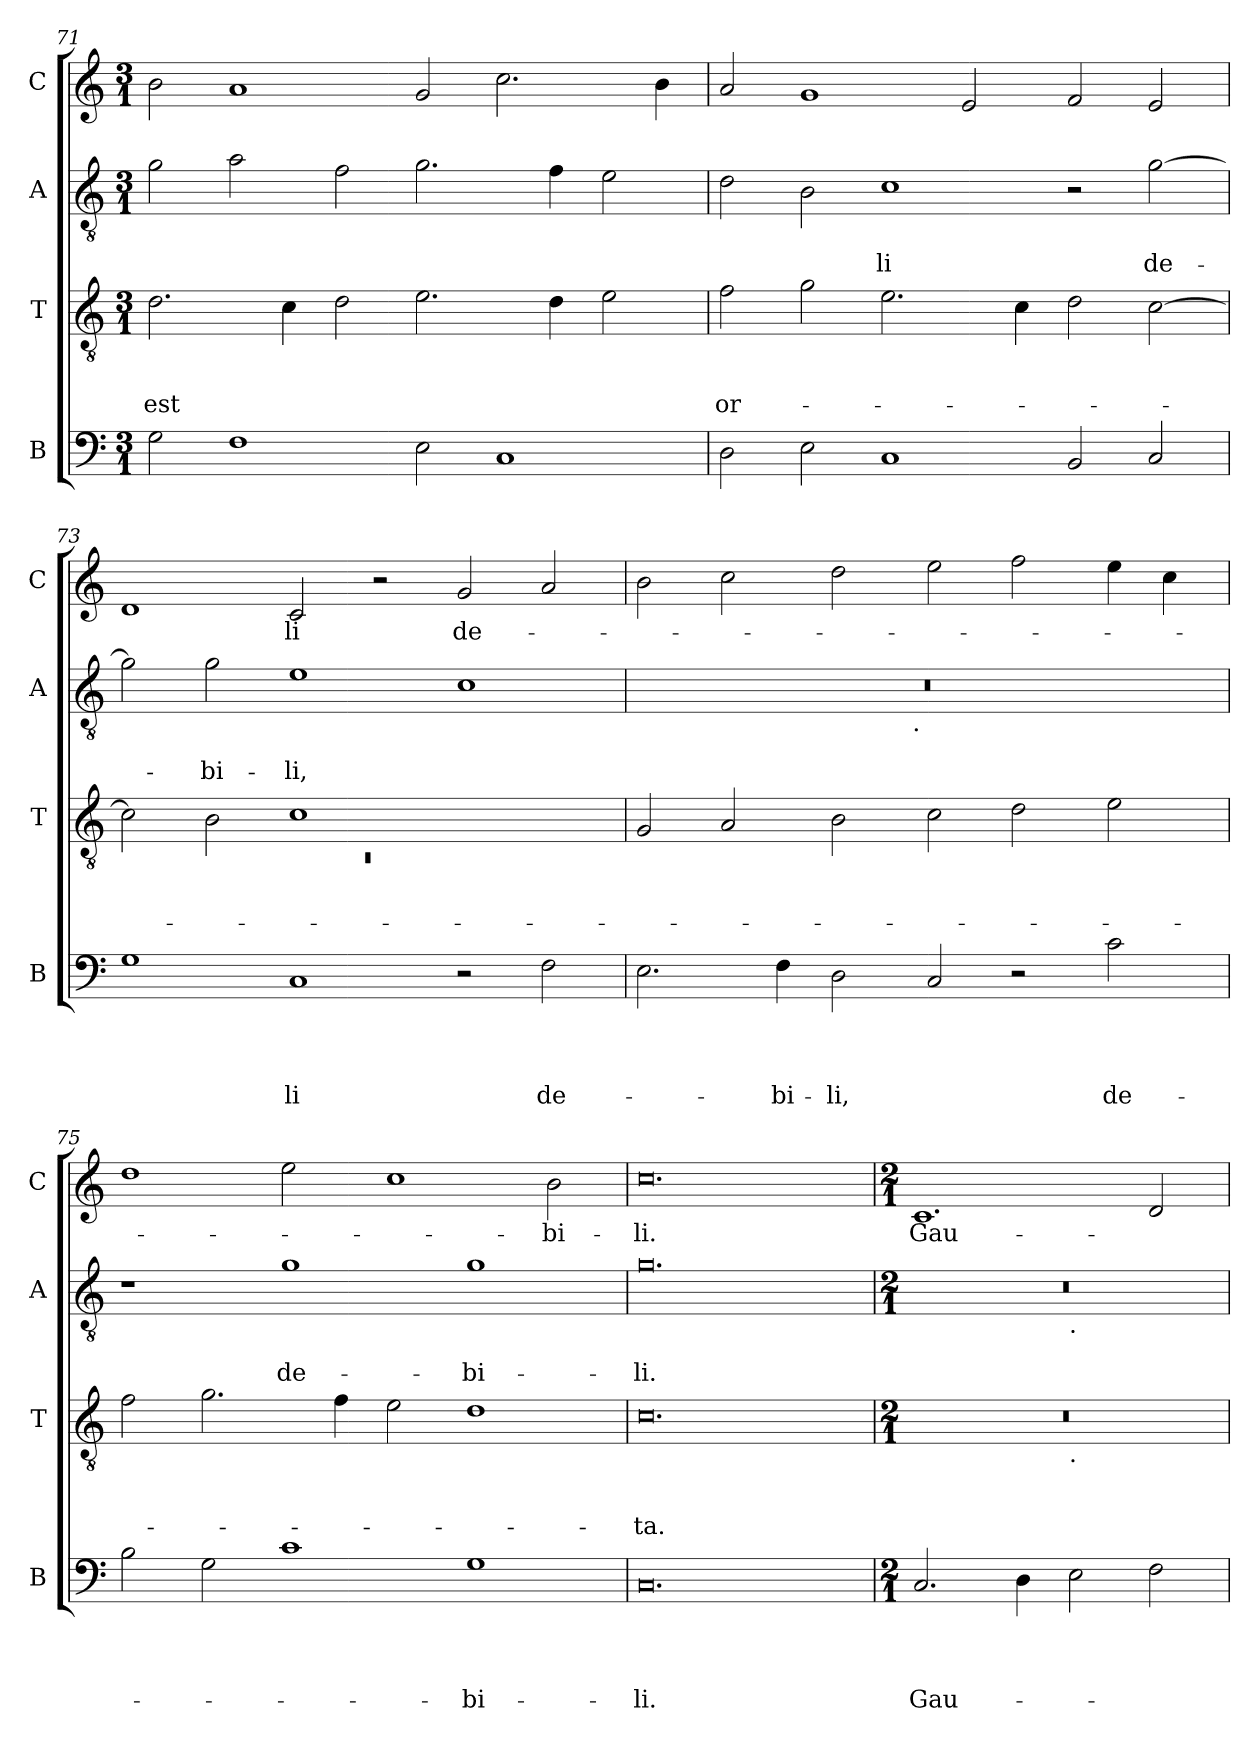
**kern	**text	**text	**text	**text	**kern	**text	**text	**text	**kern	**text	**text	**kern	**text
*part4	*part4	*part4	*part4	*part4	*part3	*part3	*part3	*part3	*part2	*part2	*part2	*part1	*part1
*staff4	*staff4	*staff4	*staff4	*staff4	*staff3	*staff3	*staff3	*staff3	*staff2	*staff2	*staff2	*staff1	*staff1
*I"B	*	*	*	*	*I"T	*	*	*	*I"A	*	*	*I"C	*
*I'B	*	*	*	*	*I'T	*	*	*	*I'A	*	*	*I'C	*
*clefF4	*	*	*	*	*clefGv2	*	*	*	*clefGv2	*	*	*clefG2	*
*k[]	*	*	*	*	*k[]	*	*	*	*k[]	*	*	*k[]	*
*C:	*	*	*	*	*C:	*	*	*	*C:	*	*	*C:	*
*M3/1	*	*	*	*	*M3/1	*	*	*	*M3/1	*	*	*M3/1	*
=71	=71	=71	=71	=71	=71	=71	=71	=71	=71	=71	=71	=71	=71
!	!	!	!	!	!	!	!	!LO:LY:b	!	!	!	!	!
2G\	.	.	.	.	2.d\	.	.	est	2g\	.	.	2b\	.
1F	.	.	.	.	.	.	.	.	2a\	.	.	1a	.
.	.	.	.	.	4c\	.	.	.	.	.	.	.	.
.	.	.	.	.	2d\	.	.	.	2f\	.	.	.	.
2E\	.	.	.	.	2.e\	.	.	.	2.g\	.	.	2g/	.
1C	.	.	.	.	.	.	.	.	.	.	.	2.cc\	.
.	.	.	.	.	4d\	.	.	.	4f\	.	.	.	.
.	.	.	.	.	2e\	.	.	.	2e\	.	.	.	.
.	.	.	.	.	.	.	.	.	.	.	.	4b\	.
!!LO:LB:g=z
=72	=72	=72	=72	=72	=72	=72	=72	=72	=72	=72	=72	=72	=72
!	!	!	!	!	!	!	!	!LO:LY:b	!	!	!	!	!
2D\	.	.	.	.	2f\	.	.	or-	2d\	.	.	2a/	.
2E\	.	.	.	.	2g\	.	.	.	2B\	.	.	1g	.
!	!	!	!	!	!	!	!	!	!	!	!LO:LY:b:rj	!	!
1C	.	.	.	.	2.e\	.	.	.	1c	.	-li	.	.
.	.	.	.	.	.	.	.	.	.	.	.	2e/	.
.	.	.	.	.	4c\	.	.	.	.	.	.	.	.
2BB/	.	.	.	.	2d\	.	.	.	2r	.	.	2f/	.
!	!	!	!	!	!	!	!	!	!	!	!LO:LY:b	!	!
2C/	.	.	.	.	[>2c\	.	.	.	[>2g\	.	de-	2e/	.
=73	=73	=73	=73	=73	=73	=73	=73	=73	=73	=73	=73	=73	=73
*	*	*	*	*	*^	*	*	*	*	*	*	*	*
!	!	!	!	!	!	!LO:N:vis=1	!	!	!	!	!	!	!	!
1G	.	.	.	.	2c\]	0.rC	.	.	.	2g\]	.	.	1d	.
!	!	!	!	!	!	!	!	!	!	!	!	!LO:LY:b	!	!
.	.	.	.	.	2B\	.	.	.	.	2g\	.	-bi-	.	.
!	!	!	!	!LO:LY:b	!	!	!	!	!	!	!	!LO:LY:b	!	!LO:LY:b
1C	.	.	.	-li	1c	.	.	.	.	1e	.	-li,	2c/	-li
.	.	.	.	.	.	.	.	.	.	.	.	.	2r	.
!	!	!	!	!	!	!	!	!	!	!	!	!	!	!LO:LY:b
2r	.	.	.	.	1ryy	.	.	.	.	1c	.	.	2g/	de-
!	!	!	!	!LO:LY:b	!	!	!	!	!	!	!	!	!	!
2F\	.	.	.	de-	.	.	.	.	.	.	.	.	2a/	.
*	*	*	*	*	*v	*v	*	*	*	*	*	*	*	*
=74	=74	=74	=74	=74	=74	=74	=74	=74	=74	=74	=74	=74	=74
*	*	*	*	*	*	*	*	*	*^	*	*	*	*
2.E\	.	.	.	.	2G/	.	.	.	0.r	1ryy	.	.	2b\	.
.	.	.	.	.	2A/	.	.	.	.	.	.	.	2cc\	.
!	!	!	!	!LO:LY:b	!	!	!	!	!	!	!	!	!	!
4F\	.	.	.	-bi-	.	.	.	.	.	.	.	.	.	.
!	!	!	!	!LO:LY:b	!	!	!	!	!	!	!	!	!	!
2D\	.	.	.	-li,	2B\	.	.	.	.	4...ryy	.	.	2dd\	.
!	!	!	!	!	!	!	!	!	!	!LO:TX:b:t=.	!	!	!	!
.	.	.	.	.	.	.	.	.	.	1ryy	.	.	.	.
2C/	.	.	.	.	2c\	.	.	.	.	.	.	.	2ee\	.
2r	.	.	.	.	2d\	.	.	.	.	.	.	.	2ff\	.
.	.	.	.	.	.	.	.	.	.	2ryy	.	.	.	.
!	!	!	!	!LO:LY:b	!	!	!	!	!	!	!	!	!	!
2c\	.	.	.	de-	2e\	.	.	.	.	.	.	.	4ee\	.
.	.	.	.	.	.	.	.	.	.	.	.	.	4cc\	.
.	.	.	.	.	.	.	.	.	.	32ryy	.	.	.	.
*	*	*	*	*	*	*	*	*	*v	*v	*	*	*	*
=75	=75	=75	=75	=75	=75	=75	=75	=75	=75	=75	=75	=75	=75
2B\	.	.	.	.	2f\	.	.	.	1r	.	.	1dd	.
2G\	.	.	.	.	2.g\	.	.	.	.	.	.	.	.
!	!	!	!	!	!	!	!	!	!	!	!LO:LY:b	!	!
1c	.	.	.	.	.	.	.	.	1g	.	de-	2ee\	.
.	.	.	.	.	4f\	.	.	.	.	.	.	.	.
.	.	.	.	.	2e\	.	.	.	.	.	.	1cc	.
!	!	!	!	!LO:LY:b	!	!	!	!	!	!	!LO:LY:b	!	!
1G	.	.	.	-bi-	1d	.	.	.	1g	.	-bi-	.	.
!	!	!	!	!	!	!	!	!	!	!	!	!	!LO:LY:b
.	.	.	.	.	.	.	.	.	.	.	.	2b\	-bi-
=76	=76	=76	=76	=76	=76	=76	=76	=76	=76	=76	=76	=76	=76
!	!	!	!	!LO:LY:b:rj	!	!	!	!LO:LY:b:rj	!	!	!LO:LY:b:rj	!	!LO:LY:b:rj
0.C	.	.	.	-li.	0.c	.	.	-ta.	0.g	.	-li.	0.cc	-li.
!!LO:PB:g=z
=77	=77	=77	=77	=77	=77	=77	=77	=77	=77	=77	=77	=77	=77
*M2/1	*	*	*	*	*M2/1	*	*	*	*M2/1	*	*	*M2/1	*
!	!	!	!	!LO:LY:b	!	!	!	!	!	!	!	!	!LO:LY:b
*	*	*	*	*	*^	*	*	*	*^	*	*	*	*
2.C/	.	.	.	Gau-	0r	1ryy	.	.	.	0r	1ryy	.	.	1.c	Gau-
4D\	.	.	.	.	.	.	.	.	.	.	.	.	.	.	.
!	!	!	!	!	!	!	!	!	!	!	!LO:TX:b:t=.	!	!	!	!
!	!	!	!	!	!	!LO:TX:b:t=.	!	!	!	!	!	!	!	!	!
2E\	.	.	.	.	.	1ryy	.	.	.	.	1ryy	.	.	.	.
2F\	.	.	.	.	.	.	.	.	.	.	.	.	.	2d/	.
*	*	*	*	*	*v	*v	*	*	*	*	*	*	*	*	*
*	*	*	*	*	*	*	*	*	*v	*v	*	*	*	*
=	=	=	=	=	=	=	=	=	=	=	=	=	=
*-	*-	*-	*-	*-	*-	*-	*-	*-	*-	*-	*-	*-	*-
